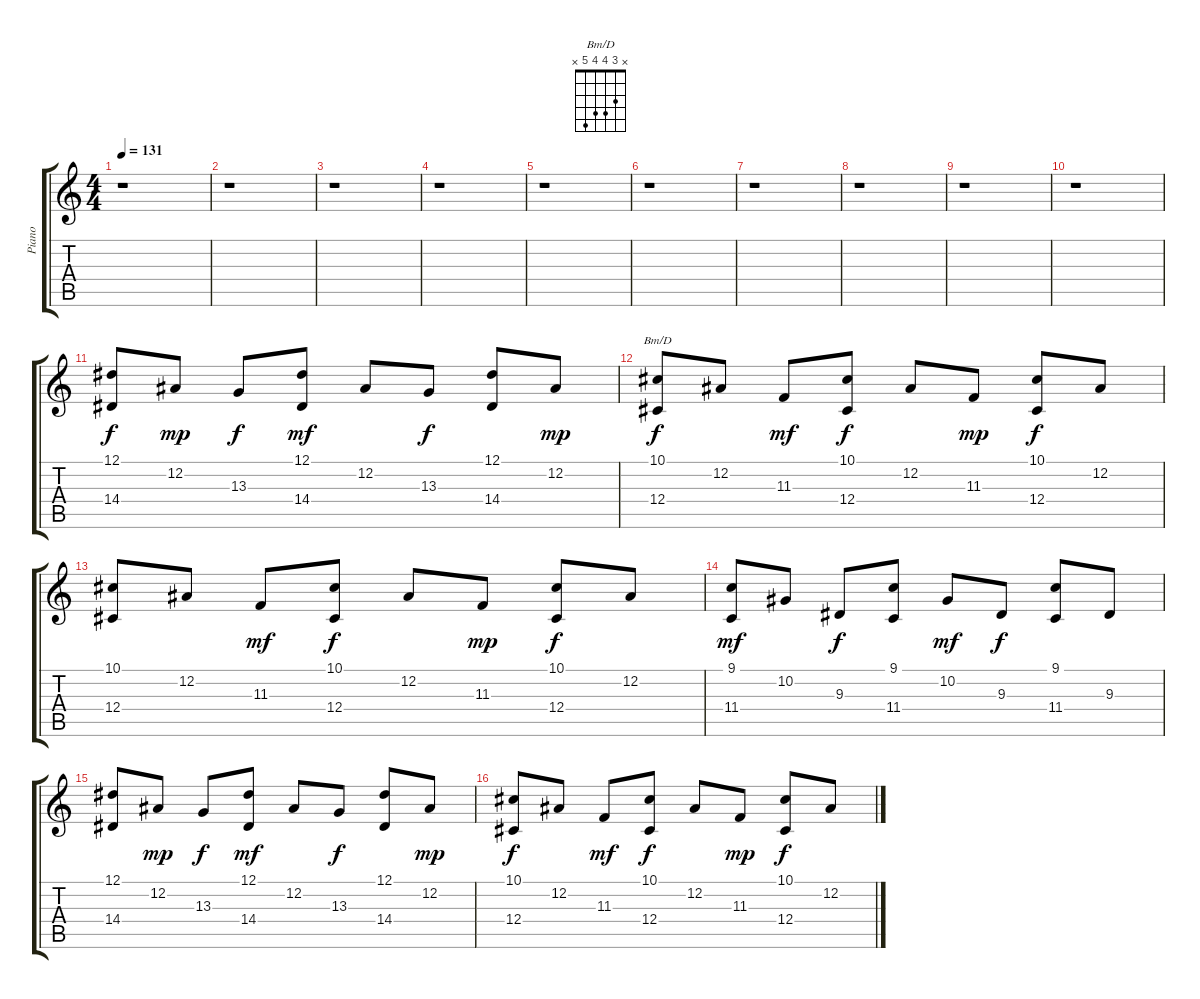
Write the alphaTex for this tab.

\track ("Piano" "Piano") {instrument acousticgrandpiano}
\staff {score tabs}
\tuning (Eb4 Bb3 Gb3 Db3 Ab2 Eb2) {hide}
\chord ("Bm/D" x 3 4 4 5 x)
\ts (4 4)
\tempo 131
\clef g2
\ks c
r.1{dy mf} |
r.1 |
r.1 |
r.1 |
r.1 |
r.1 |
r.1 |
r.1 |
r.1 |
r.1 |
(12.1 14.4).8{dy f} 12.2.8{dy mp} 13.3.8{dy f} (12.1 14.4).8{dy mf} 12.2.8 13.3.8{dy f} (12.1 14.4).8 12.2.8{dy mp} |
(10.1 12.4).8{ch "Bm/D" dy f} 12.2.8 11.3.8{dy mf} (10.1 12.4).8{dy f} 12.2.8 11.3.8{dy mp} (10.1 12.4).8{dy f} 12.2.8 |
(10.1 12.4).8 12.2.8 11.3.8{dy mf} (10.1 12.4).8{dy f} 12.2.8 11.3.8{dy mp} (10.1 12.4).8{dy f} 12.2.8 |
(9.1 11.4).8{dy mf} 10.2.8 9.3.8{dy f} (9.1 11.4).8 10.2.8{dy mf} 9.3.8{dy f} (9.1 11.4).8 9.3.8 |
(12.1 14.4).8 12.2.8{dy mp} 13.3.8{dy f} (12.1 14.4).8{dy mf} 12.2.8 13.3.8{dy f} (12.1 14.4).8 12.2.8{dy mp} |
(10.1 12.4).8{dy f} 12.2.8 11.3.8{dy mf} (10.1 12.4).8{dy f} 12.2.8 11.3.8{dy mp} (10.1 12.4).8{dy f} 12.2.8
